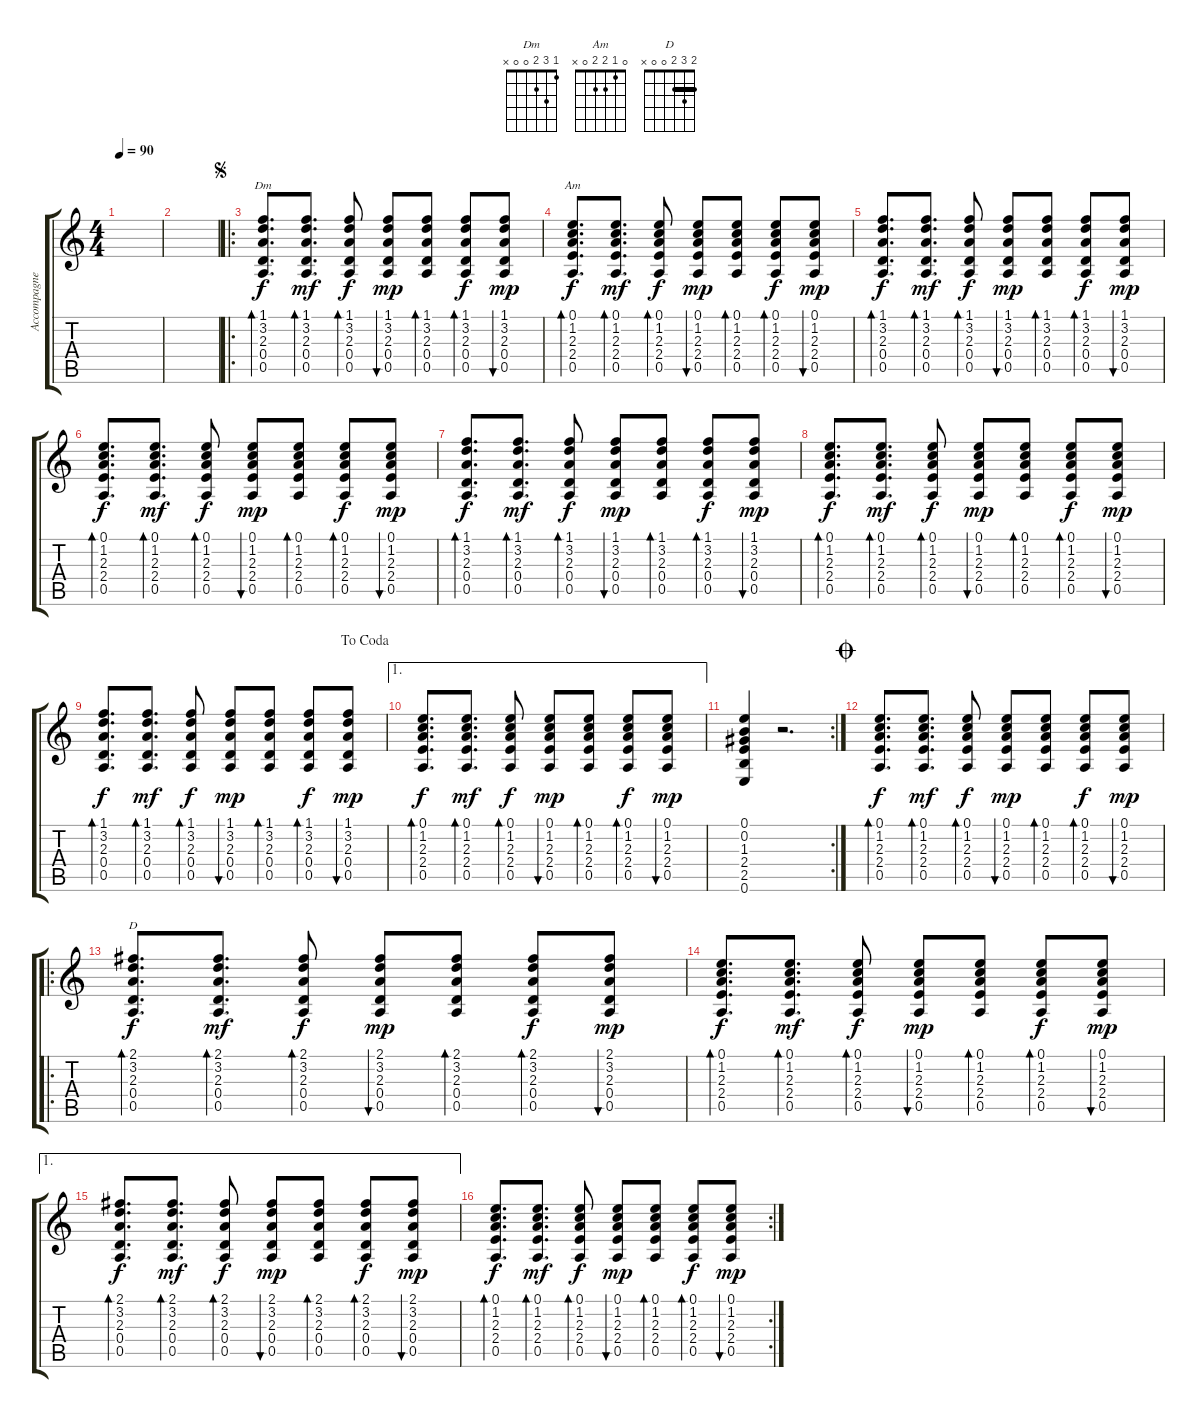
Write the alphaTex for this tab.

\track ("Accompagnement" "Accompagne") {instrument acousticguitarnylon}
\staff {score tabs}
\tuning (E4 B3 G3 D3 A2 E2) {hide}
\chord ("Dm" 1 3 2 0 0 x)
\chord ("Am" 0 1 2 2 0 x)
\chord ("D" 2 3 2 0 0 x) {barre 2}
\ts (4 4)
\tempo 90
\clef g2
\ks c
|
|
\ro
\jump segno
(1.1 3.2 2.3 0.4 0.5).8{d bd 30 ch "Dm"} (1.1 3.2 2.3 0.4 0.5).8{d bd 30 dy mf} (1.1 3.2 2.3 0.4 0.5).8{bd 30 dy f} (1.1 3.2 2.3 0.4 0.5).8{bu 30 dy mp} (1.1 3.2 2.3 0.4 0.5).8{bd 30} (1.1 3.2 2.3 0.4 0.5).8{bd 30 dy f} (1.1 3.2 2.3 0.4 0.5).8{bu 30 dy mp} |
(0.1 1.2 2.3 2.4 0.5).8{d bd 30 ch "Am" dy f} (0.1 1.2 2.3 2.4 0.5).8{d bd 240 dy mf} (0.1 1.2 2.3 2.4 0.5).8{bd 30 dy f} (0.1 1.2 2.3 2.4 0.5).8{bu 30 dy mp} (0.1 1.2 2.3 2.4 0.5).8{bd 30} (0.1 1.2 2.3 2.4 0.5).8{bd 30 dy f} (0.1 1.2 2.3 2.4 0.5).8{bu 30 dy mp} |
(1.1 3.2 2.3 0.4 0.5).8{d bd 30 dy f} (1.1 3.2 2.3 0.4 0.5).8{d bd 240 dy mf} (1.1 3.2 2.3 0.4 0.5).8{bd 30 dy f} (1.1 3.2 2.3 0.4 0.5).8{bu 30 dy mp} (1.1 3.2 2.3 0.4 0.5).8{bd 30} (1.1 3.2 2.3 0.4 0.5).8{bd 30 dy f} (1.1 3.2 2.3 0.4 0.5).8{bu 30 dy mp} |
(0.1 1.2 2.3 2.4 0.5).8{d bd 30 dy f} (0.1 1.2 2.3 2.4 0.5).8{d bd 240 dy mf} (0.1 1.2 2.3 2.4 0.5).8{bd 30 dy f} (0.1 1.2 2.3 2.4 0.5).8{bu 30 dy mp} (0.1 1.2 2.3 2.4 0.5).8{bd 30} (0.1 1.2 2.3 2.4 0.5).8{bd 30 dy f} (0.1 1.2 2.3 2.4 0.5).8{bu 30 dy mp} |
(1.1 3.2 2.3 0.4 0.5).8{d bd 30 dy f} (1.1 3.2 2.3 0.4 0.5).8{d bd 240 dy mf} (1.1 3.2 2.3 0.4 0.5).8{bd 30 dy f} (1.1 3.2 2.3 0.4 0.5).8{bu 30 dy mp} (1.1 3.2 2.3 0.4 0.5).8{bd 30} (1.1 3.2 2.3 0.4 0.5).8{bd 30 dy f} (1.1 3.2 2.3 0.4 0.5).8{bu 30 dy mp} |
(0.1 1.2 2.3 2.4 0.5).8{d bd 30 dy f} (0.1 1.2 2.3 2.4 0.5).8{d bd 240 dy mf} (0.1 1.2 2.3 2.4 0.5).8{bd 30 dy f} (0.1 1.2 2.3 2.4 0.5).8{bu 30 dy mp} (0.1 1.2 2.3 2.4 0.5).8{bd 30} (0.1 1.2 2.3 2.4 0.5).8{bd 30 dy f} (0.1 1.2 2.3 2.4 0.5).8{bu 30 dy mp} |
\jump dacoda
(1.1 3.2 2.3 0.4 0.5).8{d bd 30 dy f} (1.1 3.2 2.3 0.4 0.5).8{d bd 240 dy mf} (1.1 3.2 2.3 0.4 0.5).8{bd 30 dy f} (1.1 3.2 2.3 0.4 0.5).8{bu 30 dy mp} (1.1 3.2 2.3 0.4 0.5).8{bd 30} (1.1 3.2 2.3 0.4 0.5).8{bd 30 dy f} (1.1 3.2 2.3 0.4 0.5).8{bu 30 dy mp} |
\ae 1
(0.1 1.2 2.3 2.4 0.5).8{d bd 30 dy f} (0.1 1.2 2.3 2.4 0.5).8{d bd 240 dy mf} (0.1 1.2 2.3 2.4 0.5).8{bd 30 dy f} (0.1 1.2 2.3 2.4 0.5).8{bu 30 dy mp} (0.1 1.2 2.3 2.4 0.5).8{bd 30} (0.1 1.2 2.3 2.4 0.5).8{bd 30 dy f} (0.1 1.2 2.3 2.4 0.5).8{bu 30 dy mp} |
\rc 2
(0.1 0.2 1.3 2.4 2.5 0.6).4 r.2{d} |
\jump coda
(0.1 1.2 2.3 2.4 0.5).8{d bd 30 dy f} (0.1 1.2 2.3 2.4 0.5).8{d bd 240 dy mf} (0.1 1.2 2.3 2.4 0.5).8{bd 30 dy f} (0.1 1.2 2.3 2.4 0.5).8{bu 30 dy mp} (0.1 1.2 2.3 2.4 0.5).8{bd 30} (0.1 1.2 2.3 2.4 0.5).8{bd 30 dy f} (0.1 1.2 2.3 2.4 0.5).8{bu 30 dy mp} |
\ro
(2.1 3.2 2.3 0.4 0.5).8{d bd 30 ch "D" dy f} (2.1 3.2 2.3 0.4 0.5).8{d bd 240 dy mf} (2.1 3.2 2.3 0.4 0.5).8{bd 30 dy f} (2.1 3.2 2.3 0.4 0.5).8{bu 30 dy mp} (2.1 3.2 2.3 0.4 0.5).8{bd 30} (2.1 3.2 2.3 0.4 0.5).8{bd 30 dy f} (2.1 3.2 2.3 0.4 0.5).8{bu 30 dy mp} |
(0.1 1.2 2.3 2.4 0.5).8{d bd 30 dy f} (0.1 1.2 2.3 2.4 0.5).8{d bd 240 dy mf} (0.1 1.2 2.3 2.4 0.5).8{bd 30 dy f} (0.1 1.2 2.3 2.4 0.5).8{bu 30 dy mp} (0.1 1.2 2.3 2.4 0.5).8{bd 30} (0.1 1.2 2.3 2.4 0.5).8{bd 30 dy f} (0.1 1.2 2.3 2.4 0.5).8{bu 30 dy mp} |
\ae 1
(2.1 3.2 2.3 0.4 0.5).8{d bd 30 dy f} (2.1 3.2 2.3 0.4 0.5).8{d bd 240 dy mf} (2.1 3.2 2.3 0.4 0.5).8{bd 30 dy f} (2.1 3.2 2.3 0.4 0.5).8{bu 30 dy mp} (2.1 3.2 2.3 0.4 0.5).8{bd 30} (2.1 3.2 2.3 0.4 0.5).8{bd 30 dy f} (2.1 3.2 2.3 0.4 0.5).8{bu 30 dy mp} |
\rc 2
(0.1 1.2 2.3 2.4 0.5).8{d bd 30 dy f} (0.1 1.2 2.3 2.4 0.5).8{d bd 240 dy mf} (0.1 1.2 2.3 2.4 0.5).8{bd 30 dy f} (0.1 1.2 2.3 2.4 0.5).8{bu 30 dy mp} (0.1 1.2 2.3 2.4 0.5).8{bd 30} (0.1 1.2 2.3 2.4 0.5).8{bd 30 dy f} (0.1 1.2 2.3 2.4 0.5).8{bu 30 dy mp}
